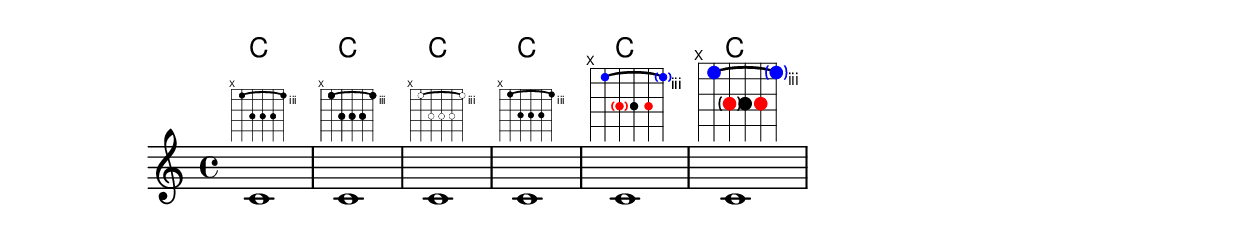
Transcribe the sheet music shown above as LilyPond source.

\version "2.19.8"

\header {
  texidoc="
Dots indicating fingerings can be changed in location,
size, and coloring.
It is possible to parenthesize a single dot.  The color
of the paranthesis may be taken from dot or default.
A possible collision between parathesis and fret-label-
indication can be resolved by an override for
@code{fret-label-horizontal-offset} in @code{fret-diagram-details}.

"
}

\layout { ragged-right = ##t }

<<
  \chords {
    c1 |
    c1 |
    c1 |
    c1 |
    c1 |
    c1
  }

  \new Voice {
    \textLengthOn

     %% C major for guitar,  verbose style
    c'1 ^\markup {
            \fret-diagram-verbose #'((mute 6)
                                     (place-fret 5 3 1)
                                     (place-fret 4 5 2)
                                     (place-fret 3 5 3)
                                     (place-fret 2 5 4)
                                     (place-fret 1 3 1)
                                     (barre 5 1 3))}

     %% C major for guitar, verbose style
    \override TextScript.fret-diagram-details.dot-radius = #0.3
    c' ^\markup {
            \fret-diagram-verbose #'((mute 6)
                                     (place-fret 5 3 1)
                                     (place-fret 4 5 2)
                                     (place-fret 3 5 3)
                                     (place-fret 2 5 4)
                                     (place-fret 1 3 1)
                                     (barre 5 1 3))}

     %% C major for guitar, verbose style
    \revert TextScript.fret-diagram-details.dot-radius
    \once \override TextScript.fret-diagram-details.dot-color = #'white
    c' ^\markup {
            \fret-diagram-verbose #'((mute 6)
                                     (place-fret 5 3 1)
                                     (place-fret 4 5 2)
                                     (place-fret 3 5 3)
                                     (place-fret 2 5 4)
                                     (place-fret 1 3 1)
                                     (barre 5 1 3))}

     %% C major for guitar,  verbose style
    \once \override TextScript.fret-diagram-details.dot-position = #0.5
    c'1 ^\markup {
            \fret-diagram-verbose #'((mute 6)
                                     (place-fret 5 3 1)
                                     (place-fret 4 5 2)
                                     (place-fret 3 5 3)
                                     (place-fret 2 5 4)
                                     (place-fret 1 3 1)
                                     (barre 5 1 3))}

     %% C major for guitar,  verbose style
    \once \override TextScript.size = #1.4
    c'1 ^\markup {
            \fret-diagram-verbose #'((mute 6)
                                     (place-fret 5 3 1 blue)
                                     (place-fret 4 5 2 red parenthesized)
                                     (place-fret 3 5 3)
                                     (place-fret 2 5 4 red)
                                     (place-fret 1 3 1 blue parenthesized)
                                     (barre 5 1 3))}

     %% C major for guitar,  verbose style
     %% larger size and dot-radius
     %% different dot-colors
     %% parenthesizing single dots, with different paren-color
     %% horizontal moving fret-label-indication
    \once \override TextScript.size = #1.5
    \once \override TextScript.fret-diagram-details.dot-radius = #0.4
    \once \override TextScript.fret-diagram-details.fret-label-horizontal-offset = #0.2
    c'1 ^\markup {
            \fret-diagram-verbose
              #'((mute 6)
                 (place-fret 5 3 1 blue)
                 (place-fret 4 5 2 red parenthesized default-paren-color)
                 (place-fret 3 5 3)
                 (place-fret 2 5 4 red)
                 (place-fret 1 3 1 blue parenthesized)
                 (barre 5 1 3))}

 }
>>
